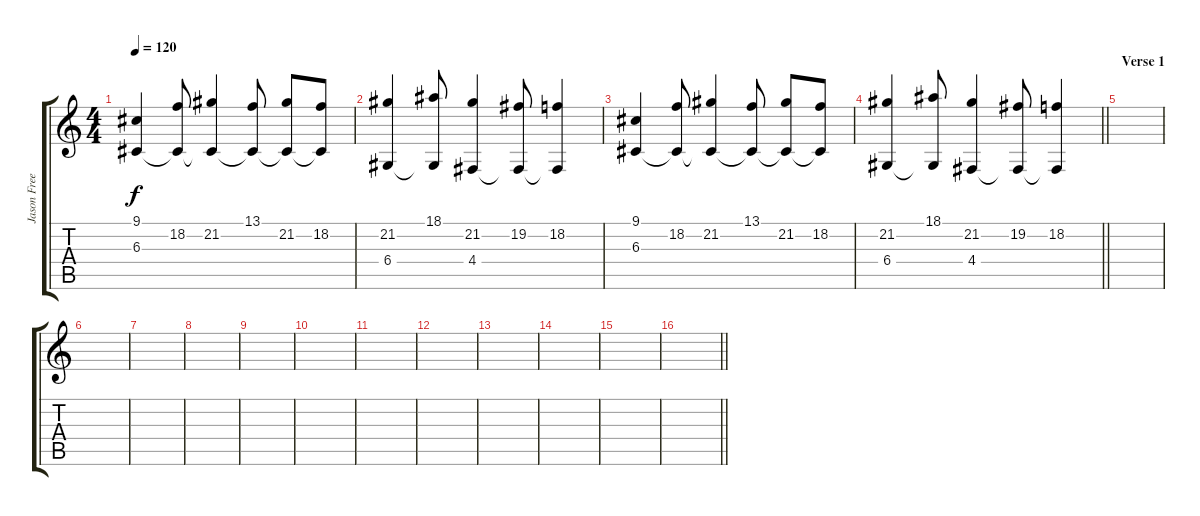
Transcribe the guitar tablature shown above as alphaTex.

\track ("Jason Freese" "Jason Free") {instrument brightacousticpiano}
\staff {score tabs}
\tuning (E4 B3 G3 D3 A2 E2) {hide}
\ts (4 4)
\tempo 120
\clef g2
\ks c
(9.1 6.3).4{dy f} (18.2 6.3{t}).8 (21.2 6.3{t}).4 (13.1 6.3{t}).8 (21.2 6.3{t}).8 (18.2 6.3{t}).8 |
(21.2 6.4).4 (18.1 6.4{t}).8 (21.2 4.4).4 (19.2 4.4{t}).8 (18.2 4.4{t}).4 |
(9.1 6.3).4 (18.2 6.3{t}).8 (21.2 6.3{t}).4 (13.1 6.3{t}).8 (21.2 6.3{t}).8 (18.2 6.3{t}).8 |
\barLineRight lightlight
(21.2 6.4).4 (18.1 6.4{t}).8 (21.2 4.4).4 (19.2 4.4{t}).8 (18.2 4.4{t}).4 |
\section ("" "Verse 1")
|
|
|
|
|
|
|
|
|
|
|
\barLineRight lightlight
